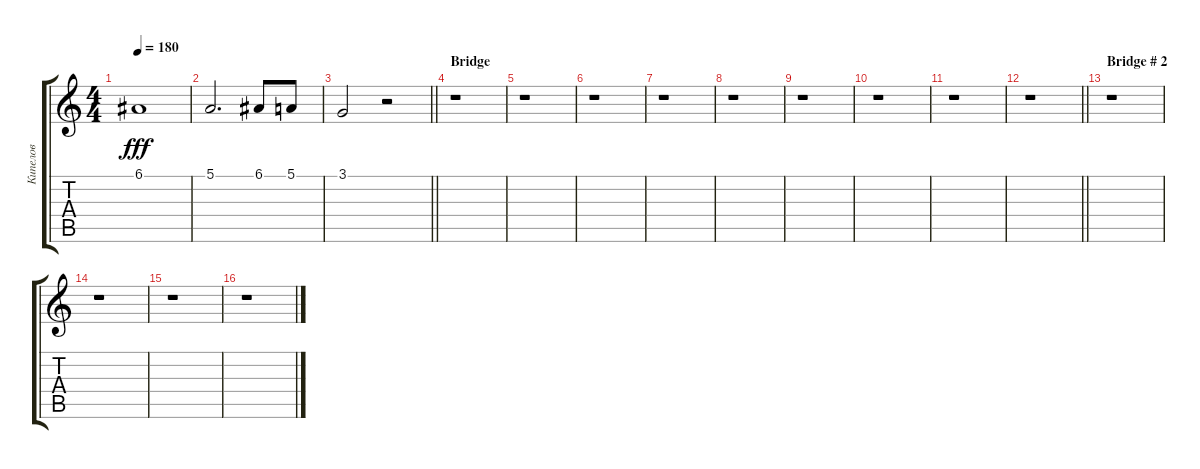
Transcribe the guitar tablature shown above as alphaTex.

\track ("Кипелов" "Кипелов") {instrument tenorsax}
\staff {score tabs}
\tuning (E4 B3 G3 D3 A2 E2) {hide}
\ts (4 4)
\tempo 180
\clef g2
\ks c
6.1.1{dy fff} |
5.1.2{d} 6.1.8 5.1.8 |
\barLineRight lightlight
3.1.2 r.2 |
\section ("" "Bridge")
r.1 |
r.1 |
r.1 |
r.1 |
r.1 |
r.1 |
r.1 |
r.1 |
\barLineRight lightlight
r.1 |
\section ("" "Bridge # 2")
r.1 |
r.1 |
r.1 |
r.1
